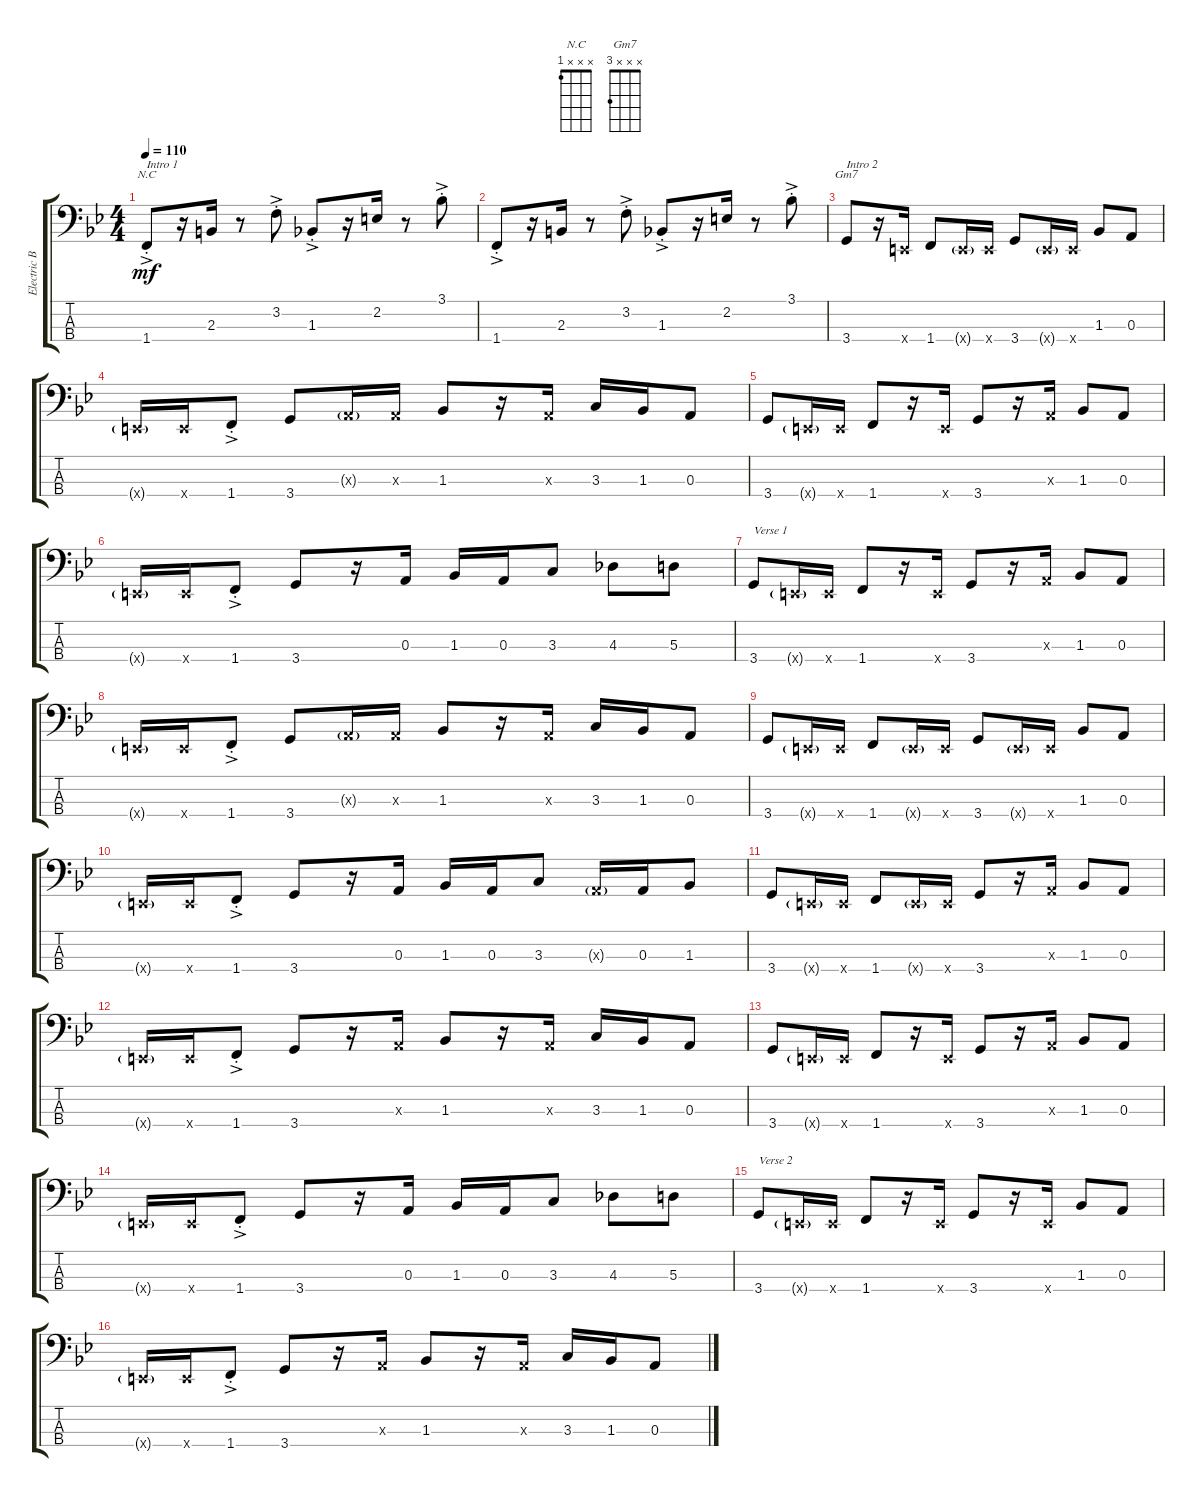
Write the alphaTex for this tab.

\track ("Electric Bass" "Electric B") {instrument electricbassfinger}
\staff {score tabs}
\tuning (G2 D2 A1 E1) {hide}
\chord ("N.C" x x x 1)
\chord ("Gm7" x x x 3)
\ts (4 4)
\tempo 110
\clef f4
\ks bb
1.4{ac st}.8{ch "N.C" txt "Intro 1" dy mf instrument electricbassfinger} r.16 2.3.16 r.8 3.2{ac st}.8 1.3{ac st}.8 r.16 2.2.16 r.8 3.1{ac st}.8 |
1.4{ac st}.8 r.16 2.3.16 r.8 3.2{ac st}.8 1.3{ac st}.8 r.16 2.2.16 r.8 3.1{ac st}.8 |
3.4.8{ch "Gm7" txt "Intro 2"} r.16 0.4{x}.16 1.4.8 0.4{g x}.16 0.4{x}.16 3.4.8 0.4{g x}.16 0.4{x}.16 1.3.8 0.3.8 |
0.4{g x}.16 0.4{x}.16 1.4{ac st}.8 3.4.8 0.3{g x}.16 0.3{x}.16 1.3.8 r.16 0.3{x}.16 3.3.16 1.3.16 0.3.8 |
3.4.8 0.4{g x}.16 0.4{x}.16 1.4.8 r.16 0.4{x}.16 3.4.8 r.16 0.3{x}.16 1.3.8 0.3.8 |
0.4{g x}.16 0.4{x}.16 1.4{ac st}.8 3.4.8 r.16 0.3.16 1.3.16 0.3.16 3.3.8 4.3.8 5.3.8 |
3.4.8{txt "Verse 1"} 0.4{g x}.16 0.4{x}.16 1.4.8 r.16 0.4{x}.16 3.4.8 r.16 0.3{x}.16 1.3.8 0.3.8 |
0.4{g x}.16 0.4{x}.16 1.4{ac st}.8 3.4.8 0.3{g x}.16 0.3{x}.16 1.3.8 r.16 0.3{x}.16 3.3.16 1.3.16 0.3.8 |
3.4.8 0.4{g x}.16 0.4{x}.16 1.4.8 0.4{g x}.16 0.4{x}.16 3.4.8 0.4{g x}.16 0.4{x}.16 1.3.8 0.3.8 |
0.4{g x}.16 0.4{x}.16 1.4{ac st}.8 3.4.8 r.16 0.3.16 1.3.16 0.3.16 3.3.8 0.3{g x}.16 0.3.16 1.3.8 |
3.4.8 0.4{g x}.16 0.4{x}.16 1.4.8 0.4{g x}.16 0.4{x}.16 3.4.8 r.16 0.3{x}.16 1.3.8 0.3.8 |
0.4{g x}.16 0.4{x}.16 1.4{ac st}.8 3.4.8 r.16 0.3{x}.16 1.3.8 r.16 0.3{x}.16 3.3.16 1.3.16 0.3.8 |
3.4.8 0.4{g x}.16 0.4{x}.16 1.4.8 r.16 0.4{x}.16 3.4.8 r.16 0.3{x}.16 1.3.8 0.3.8 |
0.4{g x}.16 0.4{x}.16 1.4{ac st}.8 3.4.8 r.16 0.3.16 1.3.16 0.3.16 3.3.8 4.3.8 5.3.8 |
3.4.8{txt "Verse 2"} 0.4{g x}.16 0.4{x}.16 1.4.8 r.16 0.4{x}.16 3.4.8 r.16 0.4{x}.16 1.3.8 0.3.8 |
0.4{g x}.16 0.4{x}.16 1.4{ac st}.8 3.4.8 r.16 0.3{x}.16 1.3.8 r.16 0.3{x}.16 3.3.16 1.3.16 0.3.8
